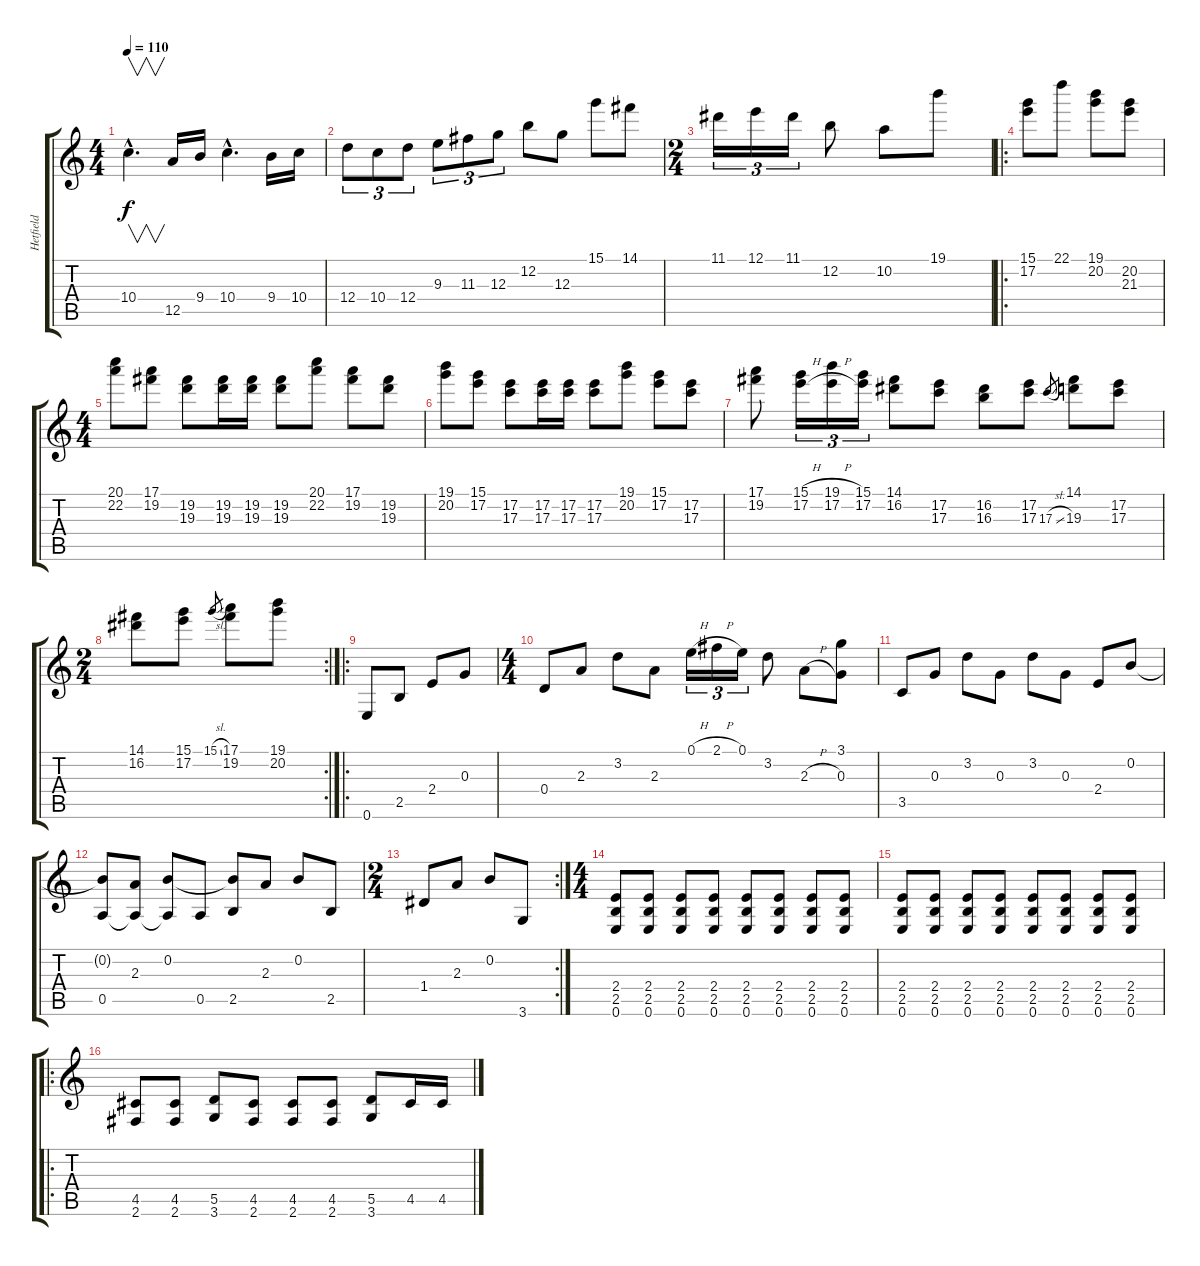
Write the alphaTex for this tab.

\track ("Hetfield" "Hetfield") {instrument distortionguitar}
\staff {score tabs}
\tuning (E4 B3 G3 D3 A2 E2) {hide}
\ts (4 4)
\tempo 110
\clef g2
\ks c
10.4{hac}.4{v d dy f} 12.5.16 9.4.16 10.4{hac}.4{d} 9.4.16 10.4.16 |
12.4.8{tu (3 2)} 10.4.8{tu (3 2)} 12.4.8{tu (3 2)} 9.3.8{tu (3 2)} 11.3.8{tu (3 2)} 12.3.8{tu (3 2)} 12.2.8 12.3.8 15.1.8 14.1.8 |
\ts (2 4)
11.1.16{tu (3 2)} 12.1.16{tu (3 2)} 11.1.16{tu (3 2)} 12.2.8 10.2.8 19.1.8 |
\ro
(15.1 17.2).8 22.1.8 (19.1 20.2).8 (20.2 21.3).8 |
\ts (4 4)
(20.1 22.2).8 (17.1 19.2).8 (19.2 19.3).8 (19.2 19.3).16 (19.2 19.3).16 (19.2 19.3).8 (20.1 22.2).8 (17.1 19.2).8 (19.2 19.3).8 |
(19.1 20.2).8 (15.1 17.2).8 (17.2 17.3).8 (17.2 17.3).16 (17.2 17.3).16 (17.2 17.3).8 (19.1 20.2).8 (15.1 17.2).8 (17.2 17.3).8 |
(17.1 19.2).8 (15.1{h} 17.2{h}).16{tu (3 2)} (19.1{h} 17.2{h}).16{tu (3 2)} (15.1 17.2).16{tu (3 2)} (14.1 16.2).8 (17.2 17.3).8 (16.2 16.3).8 (17.2 17.3).8 17.3{sl}.8{gr} (14.1 19.3).8 (17.2 17.3).8 |
\rc 2
\ts (2 4)
(14.1 16.2).8 (15.1 17.2).8 15.1{sl}.8{gr} (17.1 19.2).8 (19.1 20.2).8 |
\ro
0.6.8 2.5.8 2.4.8 0.3.8 |
\ts (4 4)
0.4.8 2.3.8 3.2.8 2.3.8 0.1{h}.16{tu (3 2)} 2.1{h}.16{tu (3 2)} 0.1.16{tu (3 2)} 3.2.8 2.3{h}.8 (3.1 0.3).8 |
3.5.8 0.3.8 3.2.8 0.3.8 3.2.8 0.3.8 2.4.8 0.2.8 |
(0.2{t} 0.5).8 (2.3 0.5{t}).8 (0.2 0.5{t}).8 0.5.8 (0.2{t} 2.5).8 2.3.8 0.2.8 2.5.8 |
\rc 2
\ts (2 4)
1.4.8 2.3.8 0.2.8 3.6.8 |
\ts (4 4)
(2.4 2.5 0.6).8 (2.4 2.5 0.6).8 (2.4 2.5 0.6).8 (2.4 2.5 0.6).8 (2.4 2.5 0.6).8 (2.4 2.5 0.6).8 (2.4 2.5 0.6).8 (2.4 2.5 0.6).8 |
(2.4 2.5 0.6).8 (2.4 2.5 0.6).8 (2.4 2.5 0.6).8 (2.4 2.5 0.6).8 (2.4 2.5 0.6).8 (2.4 2.5 0.6).8 (2.4 2.5 0.6).8 (2.4 2.5 0.6).8 |
\ro
(4.5 2.6).8 (4.5 2.6).8 (5.5 3.6).8 (4.5 2.6).8 (4.5 2.6).8 (4.5 2.6).8 (5.5 3.6).8 4.5.16 4.5.16
